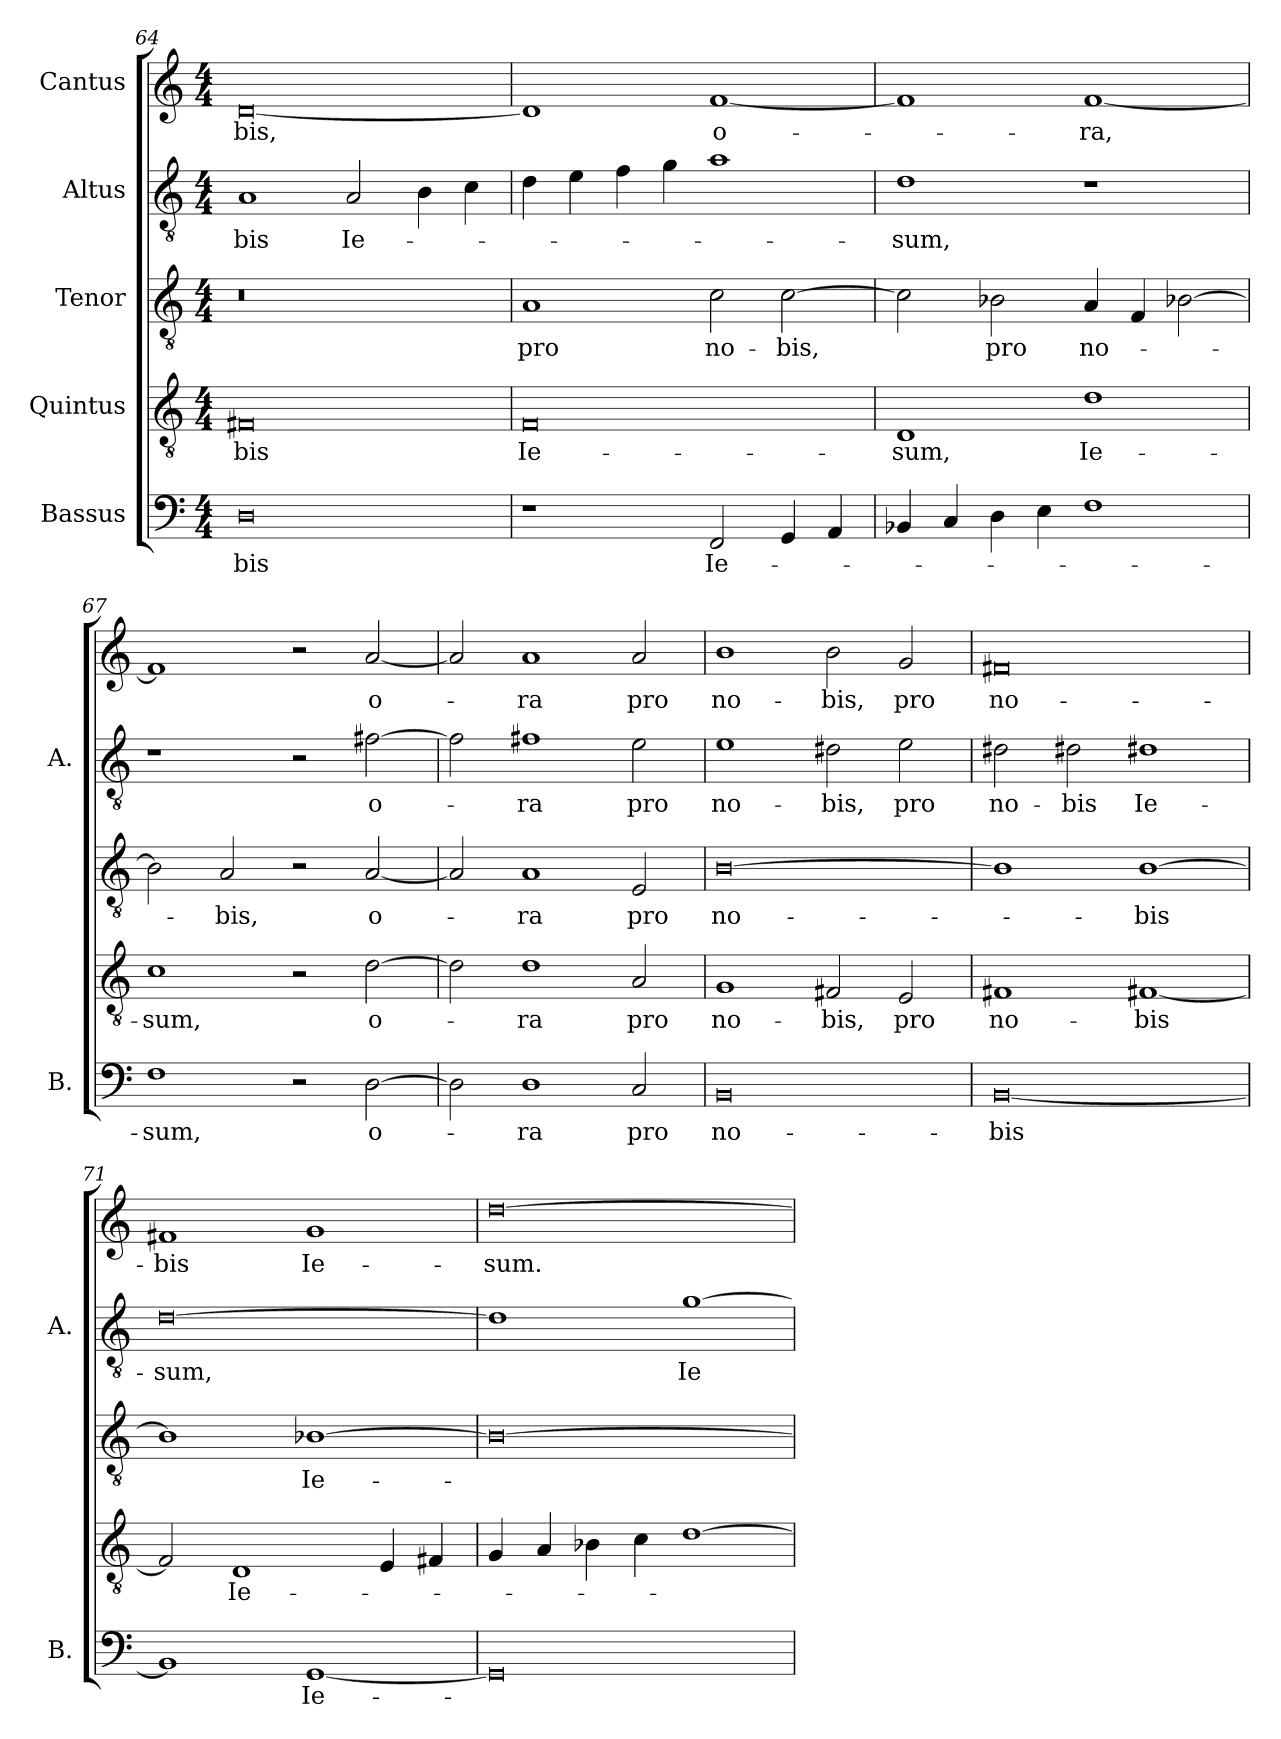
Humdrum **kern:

**kern	**text	**kern	**text	**kern	**text	**kern	**text	**kern	**text
*part5	*part5	*part4	*part4	*part3	*part3	*part2	*part2	*part1	*part1
*staff5	*staff5	*staff4	*staff4	*staff3	*staff3	*staff2	*staff2	*staff1	*staff1
*I"Bassus	*	*I"Quintus	*	*I"Tenor	*	*I"Altus	*	*I"Cantus	*
*I'B.	*	*	*	*	*	*I'A.	*	*	*
*clefF4	*	*clefGv2	*	*clefGv2	*	*clefGv2	*	*clefG2	*
*k[]	*	*k[]	*	*k[]	*	*k[]	*	*k[]	*
*C:	*	*C:	*	*C:	*	*C:	*	*C:	*
*M4/4	*	*M4/4	*	*M4/4	*	*M4/4	*	*M4/4	*
=64	=64	=64	=64	=64	=64	=64	=64	=64	=64
!	!	!	!	!LO:N:vis=0	!	!	!	!	!
0D\	-bis	0F#X/	-bis	1r	.	1A/	-bis	[0d/	-bis,
.	.	.	.	1ryy	.	2A/	Ie-	.	.
.	.	.	.	.	.	4B\	.	.	.
.	.	.	.	.	.	4c\	.	.	.
=65	=65	=65	=65	=65	=65	=65	=65	=65	=65
1r	.	0F/	Ie-	1A/	pro	4d\	.	1d/]	.
.	.	.	.	.	.	4e\	.	.	.
.	.	.	.	.	.	4f\	.	.	.
.	.	.	.	.	.	4g\	.	.	.
2FF/	Ie-	.	.	2c\	no-	1a\	.	[1f/	o-
4GG/	.	.	.	[2c\	-bis,	.	.	.	.
4AA/	.	.	.	.	.	.	.	.	.
=66	=66	=66	=66	=66	=66	=66	=66	=66	=66
4BB-X/	.	1D/	-sum,	2c\]	.	1d\	-sum,	1f/]	.
4C/	.	.	.	.	.	.	.	.	.
4D\	.	.	.	2B-X\	pro	.	.	.	.
4E\	.	.	.	.	.	.	.	.	.
1F\	.	1d\	Ie-	4A/	no-	1r	.	[1f/	-ra,
.	.	.	.	4F/	.	.	.	.	.
.	.	.	.	[2B-X\	.	.	.	.	.
=67	=67	=67	=67	=67	=67	=67	=67	=67	=67
1F\	-sum,	1c\	-sum,	2B-\]	.	1r	.	1f/]	.
.	.	.	.	2A/	-bis,	.	.	.	.
2r	.	2r	.	2r	.	2r	.	2r	.
[2D\	o-	[2d\	o-	[2A/	o-	[2f#X\	o-	[2a/	o-
=68	=68	=68	=68	=68	=68	=68	=68	=68	=68
2D\]	.	2d\]	.	2A/]	.	2f#\]	.	2a/]	.
1D\	-ra	1d\	-ra	1A/	-ra	1f#X\	-ra	1a/	-ra
2C/	pro	2A/	pro	2E/	pro	2e\	pro	2a/	pro
=69	=69	=69	=69	=69	=69	=69	=69	=69	=69
0BB/	no-	1G/	no-	[0B\	no-	1e\	no-	1b\	no-
.	.	2F#X/	-bis,	.	.	2d#X\	-bis,	2b\	-bis,
.	.	2E/	pro	.	.	2e\	pro	2g/	pro
=70	=70	=70	=70	=70	=70	=70	=70	=70	=70
[0BB/	-bis	1F#X/	no-	1B\]	.	2d#X\	no-	0f#X/	no-
.	.	.	.	.	.	2d#X\	-bis	.	.
.	.	[1F#X/	-bis	[1B\	-bis	1d#X\	Ie-	.	.
=71	=71	=71	=71	=71	=71	=71	=71	=71	=71
1BB/]	.	2F#/]	.	1B\]	.	[0d\	-sum,	1f#X/	-bis
.	.	1D/	Ie-	.	.	.	.	.	.
[1GG/	Ie-	.	.	[1B-X\	Ie-	.	.	1g/	Ie-
.	.	4E/	.	.	.	.	.	.	.
.	.	4F#X/	.	.	.	.	.	.	.
=72	=72	=72	=72	=72	=72	=72	=72	=72	=72
0GG/]	.	4G/	.	0B-\_	.	1d\]	.	[0dd\	-sum.
.	.	4A/	.	.	.	.	.	.	.
.	.	4B-X\	.	.	.	.	.	.	.
.	.	4c\	.	.	.	.	.	.	.
.	.	[1d\	.	.	.	[1g\	Ie-	.	.
=	=	=	=	=	=	=	=	=	=
*-	*-	*-	*-	*-	*-	*-	*-	*-	*-
